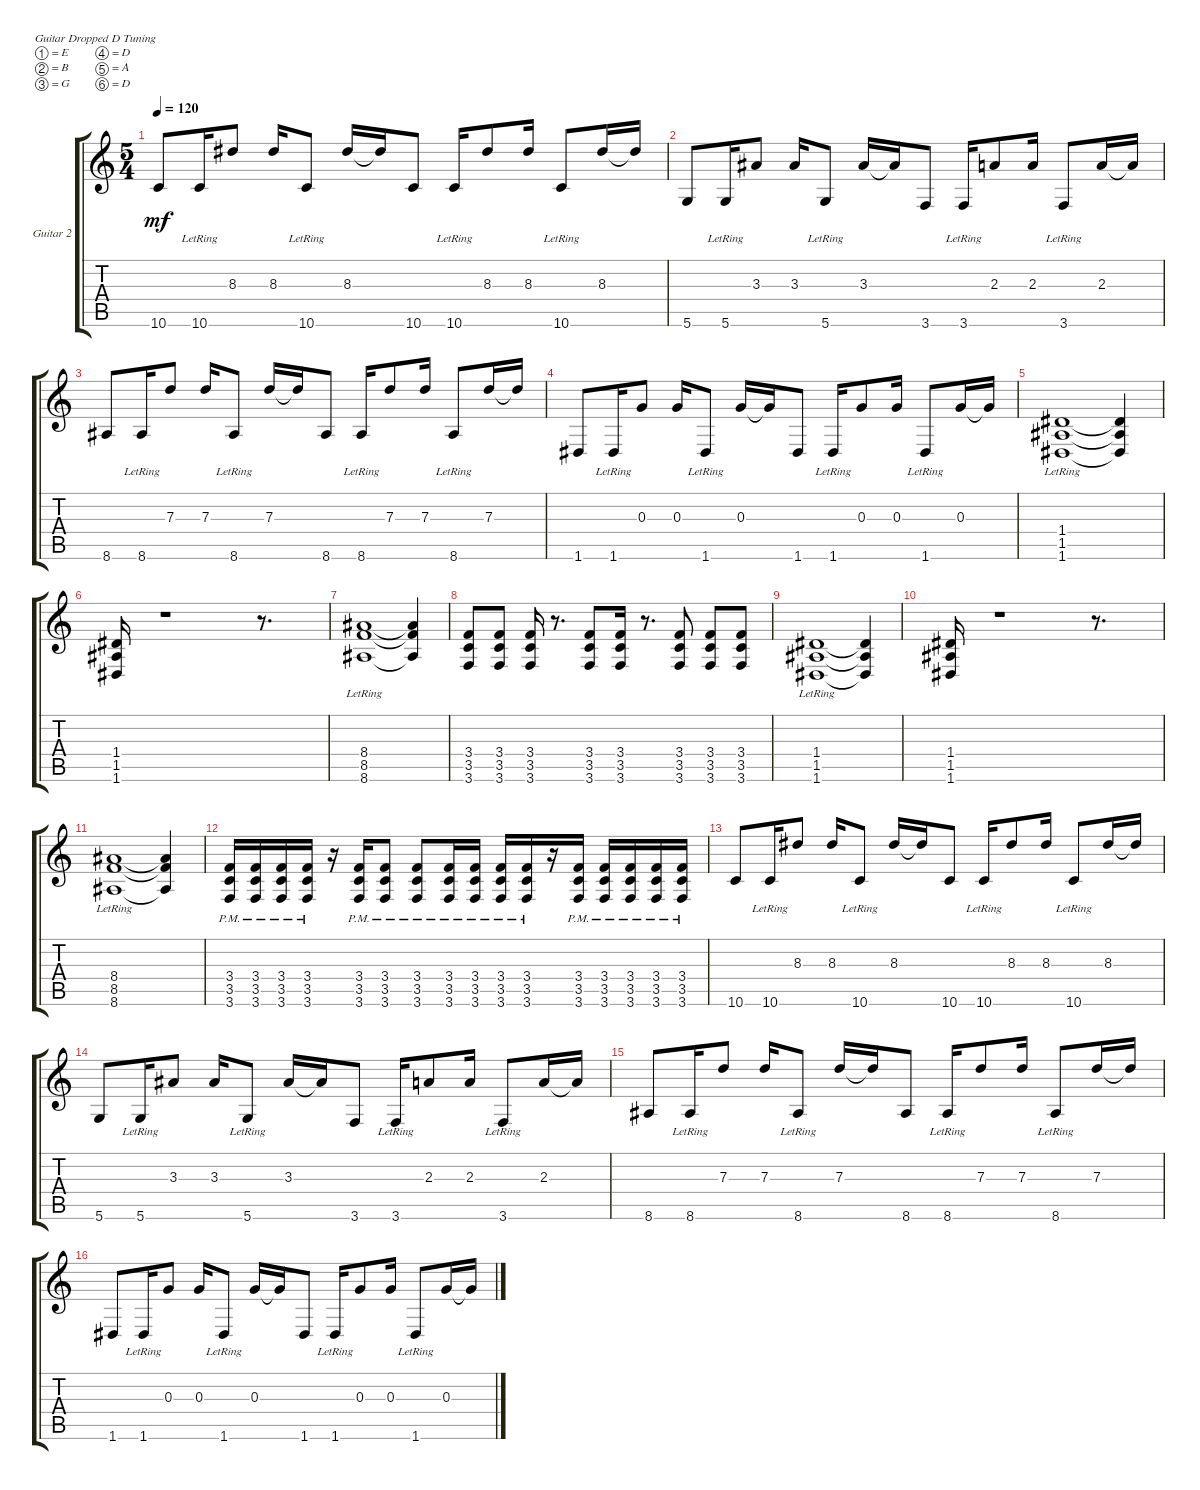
\defaultSystemsLayout 4
\bracketExtendMode groupsimilarinstruments
\firstSystemTrackNameOrientation horizontal
\otherSystemsTrackNameOrientation horizontal
\track ("Guitar 2" "Guitar 2") {instrument distortionguitar}
\staff {score tabs}
\tuning (E4 B3 G3 D3 A2 D2)
\ts (5 4)
\tempo 120
\clef g2
\ks c
10.6.8{dy mf} 10.6{lr}.16 8.3.8 8.3.16 10.6{lr}.8 8.3.16 8.3{t}.16 10.6.8 10.6{lr}.16 8.3.8 8.3.16 10.6{lr}.8 8.3.16 8.3{t}.16 |
5.6.8 5.6{lr}.16 3.3.8 3.3.16 5.6{lr}.8 3.3.16 3.3{t}.16 3.6.8 3.6{lr}.16 2.3.8 2.3.16 3.6{lr}.8 2.3.16 2.3{t}.16 |
8.6.8 8.6{lr}.16 7.3.8 7.3.16 8.6{lr}.8 7.3.16 7.3{t}.16 8.6.8 8.6{lr}.16 7.3.8 7.3.16 8.6{lr}.8 7.3.16 7.3{t}.16 |
1.6.8 1.6{lr}.16 0.3.8 0.3.16 1.6{lr}.8 0.3.16 0.3{t}.16 1.6.8 1.6{lr}.16 0.3.8 0.3.16 1.6{lr}.8 0.3.16 0.3{t}.16 |
(1.6 1.5 1.4{lr}).1 (1.6{t} 1.5{t} 1.4{t}).4 |
(1.4 1.5 1.6).16 r.1 r.8{d} |
(8.6 8.5 8.4{lr}).1 (8.6{t} 8.5{t} 8.4{t}).4 |
(3.4 3.5 3.6).8 (3.4 3.5 3.6).8 (3.6 3.5 3.4).16 r.8{d} (3.4 3.5 3.6).8 (3.6 3.5 3.4).16 r.8{d} (3.4 3.5 3.6).8 (3.6 3.5 3.4).8 (3.4 3.5 3.6).8 |
(1.6 1.5 1.4{lr}).1 (1.6{t} 1.5{t} 1.4{t}).4 |
(1.4 1.5 1.6).16 r.1 r.8{d} |
(8.6 8.5 8.4{lr}).1 (8.6{t} 8.5{t} 8.4{t}).4 |
(3.4{pm} 3.5{pm} 3.6{pm}).16 (3.4{pm} 3.5{pm} 3.6{pm}).16 (3.6{pm} 3.5{pm} 3.4{pm}).16 (3.4{pm} 3.5{pm} 3.6{pm}).16 r.16 (3.6{pm} 3.5{pm} 3.4{pm}).16 (3.4{pm} 3.5{pm} 3.6{pm}).8 (3.6{pm} 3.5{pm} 3.4{pm}).8 (3.4{pm} 3.5{pm} 3.6{pm}).16 (3.4{pm} 3.5{pm} 3.6{pm}).16 (3.6{pm} 3.5{pm} 3.4{pm}).16 (3.4{pm} 3.5{pm} 3.6{pm}).16 r.16 (3.6{pm} 3.5{pm} 3.4{pm}).16 (3.4{pm} 3.5{pm} 3.6{pm}).16 (3.6{pm} 3.5{pm} 3.4{pm}).16 (3.4{pm} 3.5{pm} 3.6{pm}).16 (3.6{pm} 3.5{pm} 3.4{pm}).16 |
10.6.8 10.6{lr}.16 8.3.8 8.3.16 10.6{lr}.8 8.3.16 8.3{t}.16 10.6.8 10.6{lr}.16 8.3.8 8.3.16 10.6{lr}.8 8.3.16 8.3{t}.16 |
5.6.8 5.6{lr}.16 3.3.8 3.3.16 5.6{lr}.8 3.3.16 3.3{t}.16 3.6.8 3.6{lr}.16 2.3.8 2.3.16 3.6{lr}.8 2.3.16 2.3{t}.16 |
8.6.8 8.6{lr}.16 7.3.8 7.3.16 8.6{lr}.8 7.3.16 7.3{t}.16 8.6.8 8.6{lr}.16 7.3.8 7.3.16 8.6{lr}.8 7.3.16 7.3{t}.16 |
1.6.8 1.6{lr}.16 0.3.8 0.3.16 1.6{lr}.8 0.3.16 0.3{t}.16 1.6.8 1.6{lr}.16 0.3.8 0.3.16 1.6{lr}.8 0.3.16 0.3{t}.16
